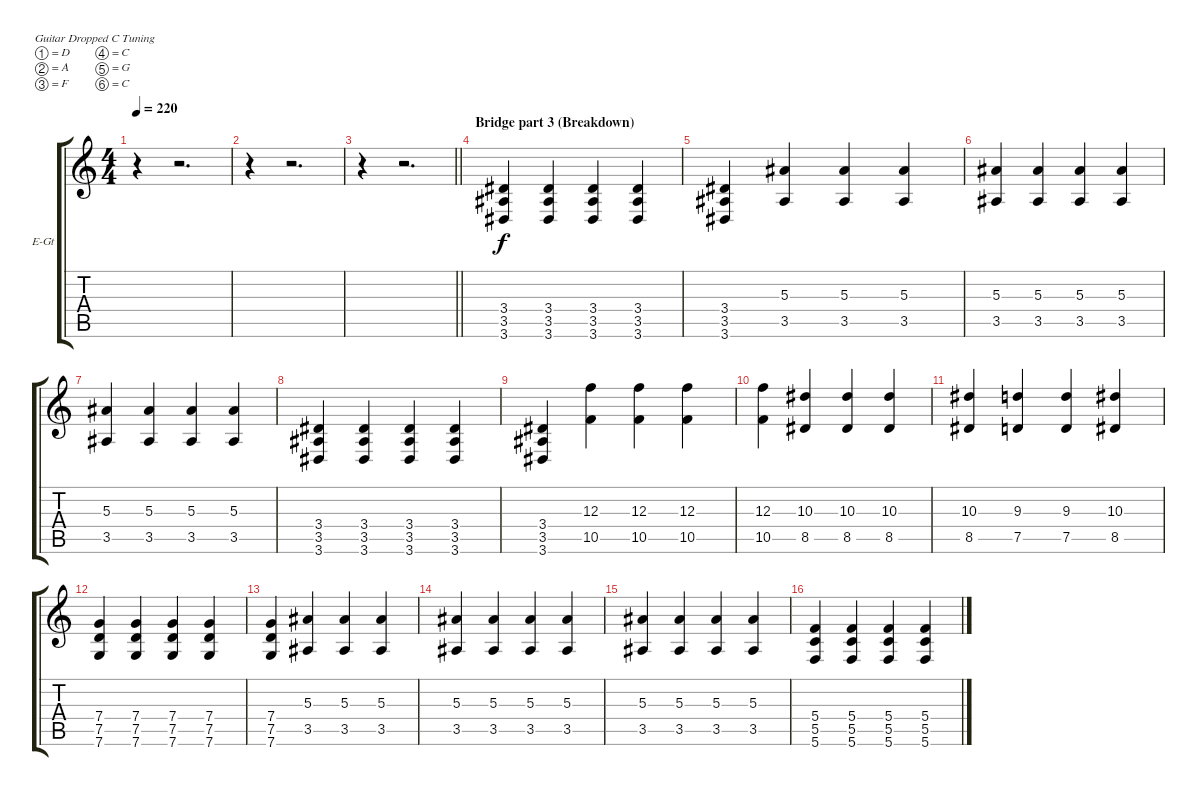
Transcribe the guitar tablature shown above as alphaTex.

\bracketExtendMode groupsimilarinstruments
\firstSystemTrackNameOrientation horizontal
\otherSystemsTrackNameOrientation horizontal
\track ("Lead" "E-Gt") {instrument distortionguitar}
\staff {score tabs}
\tuning (D4 A3 F3 C3 G2 C2)
\ts (4 4)
\tempo 220
\clef g2
\ks c
r.4{dy f} r.2{d} |
r.4 r.2{d} |
\barLineRight lightlight
r.4 r.2{d} |
\section ("" "Bridge part 3 (Breakdown)")
(3.4 3.5 3.6).4 (3.4 3.5 3.6).4 (3.4 3.5 3.6).4 (3.4 3.5 3.6).4 |
(3.4 3.5 3.6).4 (5.3 3.5).4 (5.3 3.5).4 (5.3 3.5).4 |
(5.3 3.5).4 (5.3 3.5).4 (5.3 3.5).4 (5.3 3.5).4 |
(5.3 3.5).4 (5.3 3.5).4 (5.3 3.5).4 (5.3 3.5).4 |
(3.4 3.5 3.6).4 (3.4 3.5 3.6).4 (3.4 3.5 3.6).4 (3.4 3.5 3.6).4 |
(3.4 3.5 3.6).4 (12.3 10.5).4 (12.3 10.5).4 (12.3 10.5).4 |
(12.3 10.5).4 (10.3 8.5).4 (10.3 8.5).4 (10.3 8.5).4 |
(10.3 8.5).4 (9.3 7.5).4 (9.3 7.5).4 (10.3 8.5).4 |
(7.4 7.5 7.6).4 (7.4 7.5 7.6).4 (7.4 7.5 7.6).4 (7.4 7.5 7.6).4 |
(7.4 7.5 7.6).4 (5.3 3.5).4 (5.3 3.5).4 (5.3 3.5).4 |
(5.3 3.5).4 (5.3 3.5).4 (5.3 3.5).4 (5.3 3.5).4 |
(5.3 3.5).4 (5.3 3.5).4 (5.3 3.5).4 (5.3 3.5).4 |
(5.4 5.5 5.6).4 (5.4 5.5 5.6).4 (5.4 5.5 5.6).4 (5.4 5.5 5.6).4
